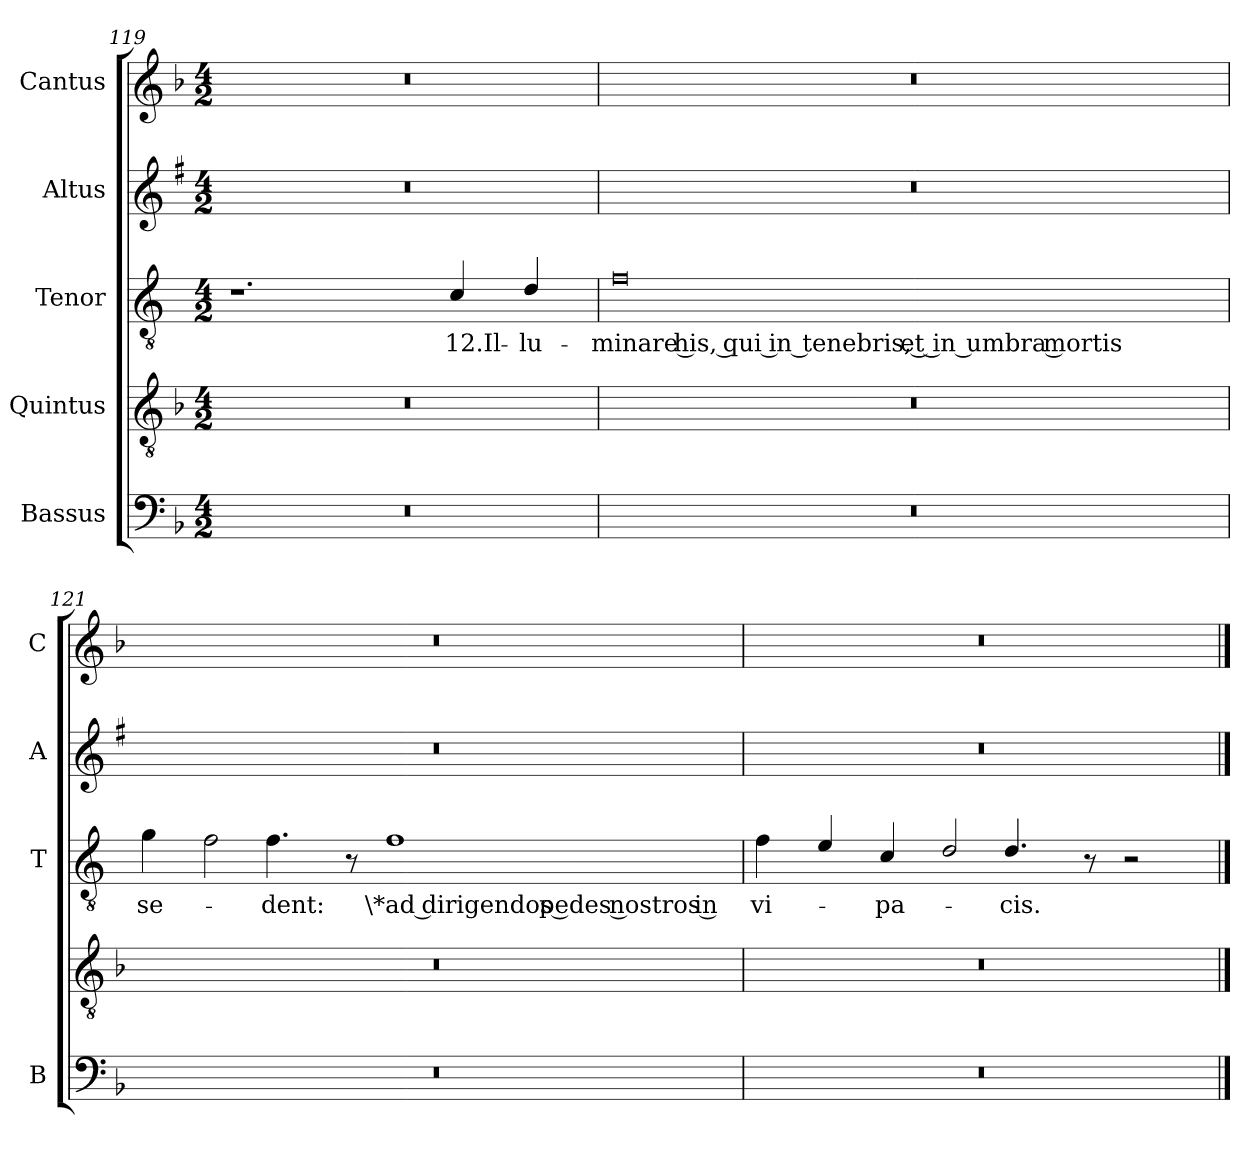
**kern	**kern	**kern	**text	**kern	**kern
*part5	*part4	*part3	*part3	*part2	*part1
*staff5	*staff4	*staff3	*staff3	*staff2	*staff1
*I"Bassus	*I"Quintus	*I"Tenor	*	*I"Altus	*I"Cantus
*I'B	*	*I'T	*	*I'A	*I'C
!!LO:LB:g=z
*clefF4	*clefGv2	*clefGv2	*	*clefG2	*clefG2
*	*	*ITrd4c7	*	*ITrd1c2	*
*k[b-]	*k[b-]	*k[b-]	*	*k[b-]	*k[b-]
*F:	*F:	*F:	*	*F:	*F:
*M4/2	*M4/2	*M4/2	*	*M4/2	*M4/2
=119	=119	=119	=119	=119	=119
0r	0r	1.r	.	0r	0r
!	!	!	!LO:LY:b	!	!
.	.	4F/	12.Il-	.	.
!	!	!	!LO:LY:b	!	!
.	.	4G/	-lu-	.	.
=120	=120	=120	=120	=120	=120
!	!	!	!LO:LY:b	!	!
0r	0r	0B-	-minare his, qui in tenebris, et in umbra mortis	0r	0r
=121	=121	=121	=121	=121	=121
!	!	!	!LO:LY:b	!	!
0r	0r	4c\	se-	0r	0r
!	!	!LO:N:head=open	!	!	!
.	.	4B-\	.	.	.
!	!	!	!LO:LY:b	!	!
.	.	4.B-\	-dent:	.	.
.	.	8r	.	.	.
!	!	!	!LO:LY:b	!	!
.	.	1B-	\*ad dirigendos pedes nostros in	.	.
=122	=122	=122	=122	=122	=122
!	!	!	!LO:LY:b	!	!
0r	0r	4B-\	vi-	0r	0r
.	.	4A/	.	.	.
!	!	!	!LO:LY:b	!	!
.	.	4F/	-pa-	.	.
!	!	!LO:N:head=open	!	!	!
.	.	4G/	.	.	.
!	!	!	!LO:LY:b	!	!
.	.	4.G/	-cis.	.	.
.	.	8r	.	.	.
.	.	2r	.	.	.
==	==	==	==	==	==
*-	*-	*-	*-	*-	*-
